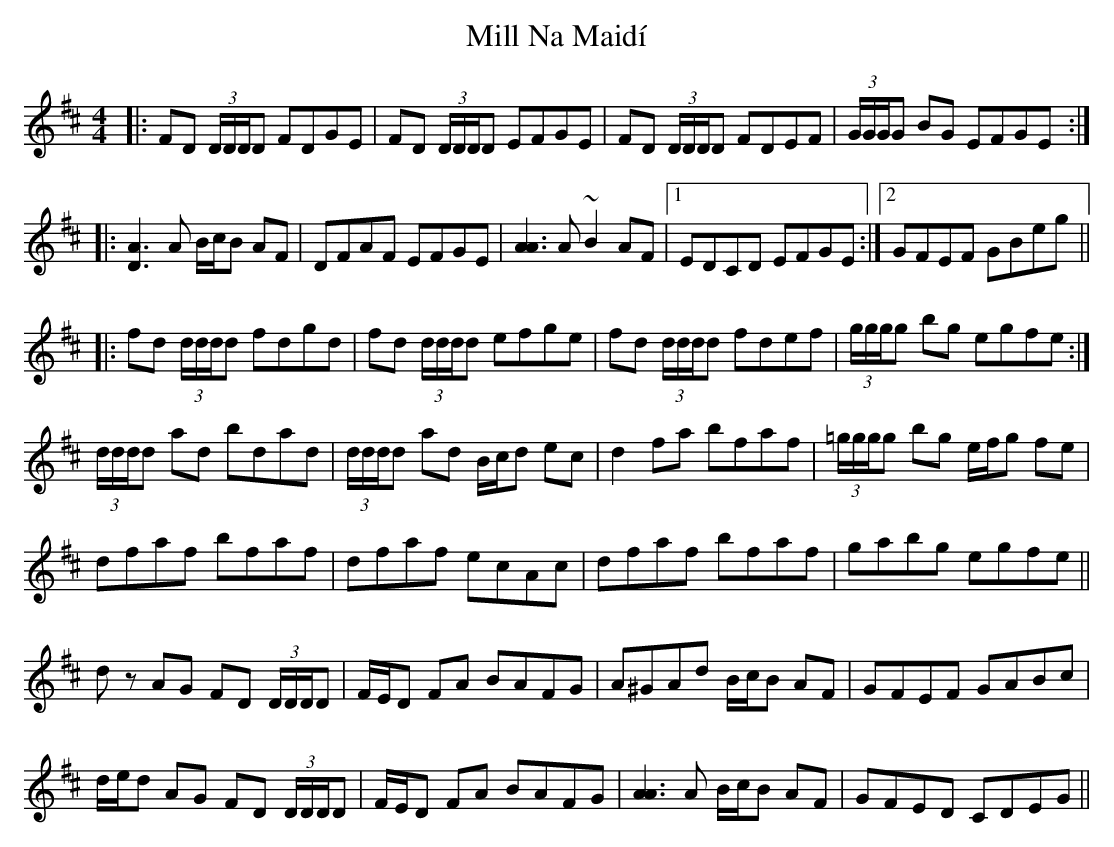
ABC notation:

X:1
T: Mill Na Maidí
M: 4/4
L: 1/8
K: Dmaj
|:FD (3D/D/D/D FDGE|FD (3D/D/D/D EFGE|FD (3D/D/D/D FDEF|(3G/G/G/G BG EFGE:|
|:[D3A3] A B/c/B AF|DFAF EFGE|[A3A3] A ~B2 AF|1 EDCD EFGE:|2 GFEF GBeg||
|:fd (3d/d/d/d fdgd|fd (3d/d/d/d efge|fd (3d/d/d/d fdef|(3g/g/g/g bg egfe:|
(3d/d/d/d ad bdad|(3d/d/d/d ad B/c/d ec|d2 fa bfaf|(3=g/g/g/g bg e/f/g fe|
dfaf bfaf|dfaf ecAc|dfaf bfaf|gabg egfe||
dz AG FD (3D/D/D/D|F/E/D FA BAFG|A^GAd B/c/B AF|GFEF GABc|
d/e/d AG FD (3D/D/D/D|F/E/D FA BAFG|[A3A3] A B/c/B AF|GFED CDEG||
